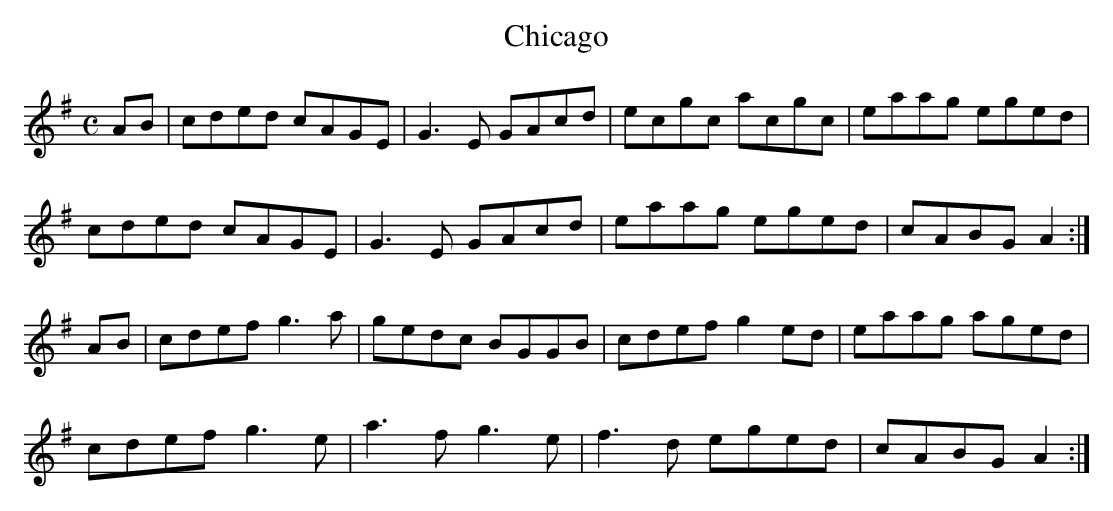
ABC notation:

X:1
T:Chicago
M:C
L:1/8
K:A Dorian
AB|cded cAGE|G3E GAcd|ecgc acgc|eaag eged|!
cded cAGE|G3E GAcd|eaag eged|cABG A2:|!
AB|cdef g3a|gedc BGGB|cdef g2ed|eaag aged|!
cdef g3e|a3f g3e|f3d eged|cABG A2:|!
